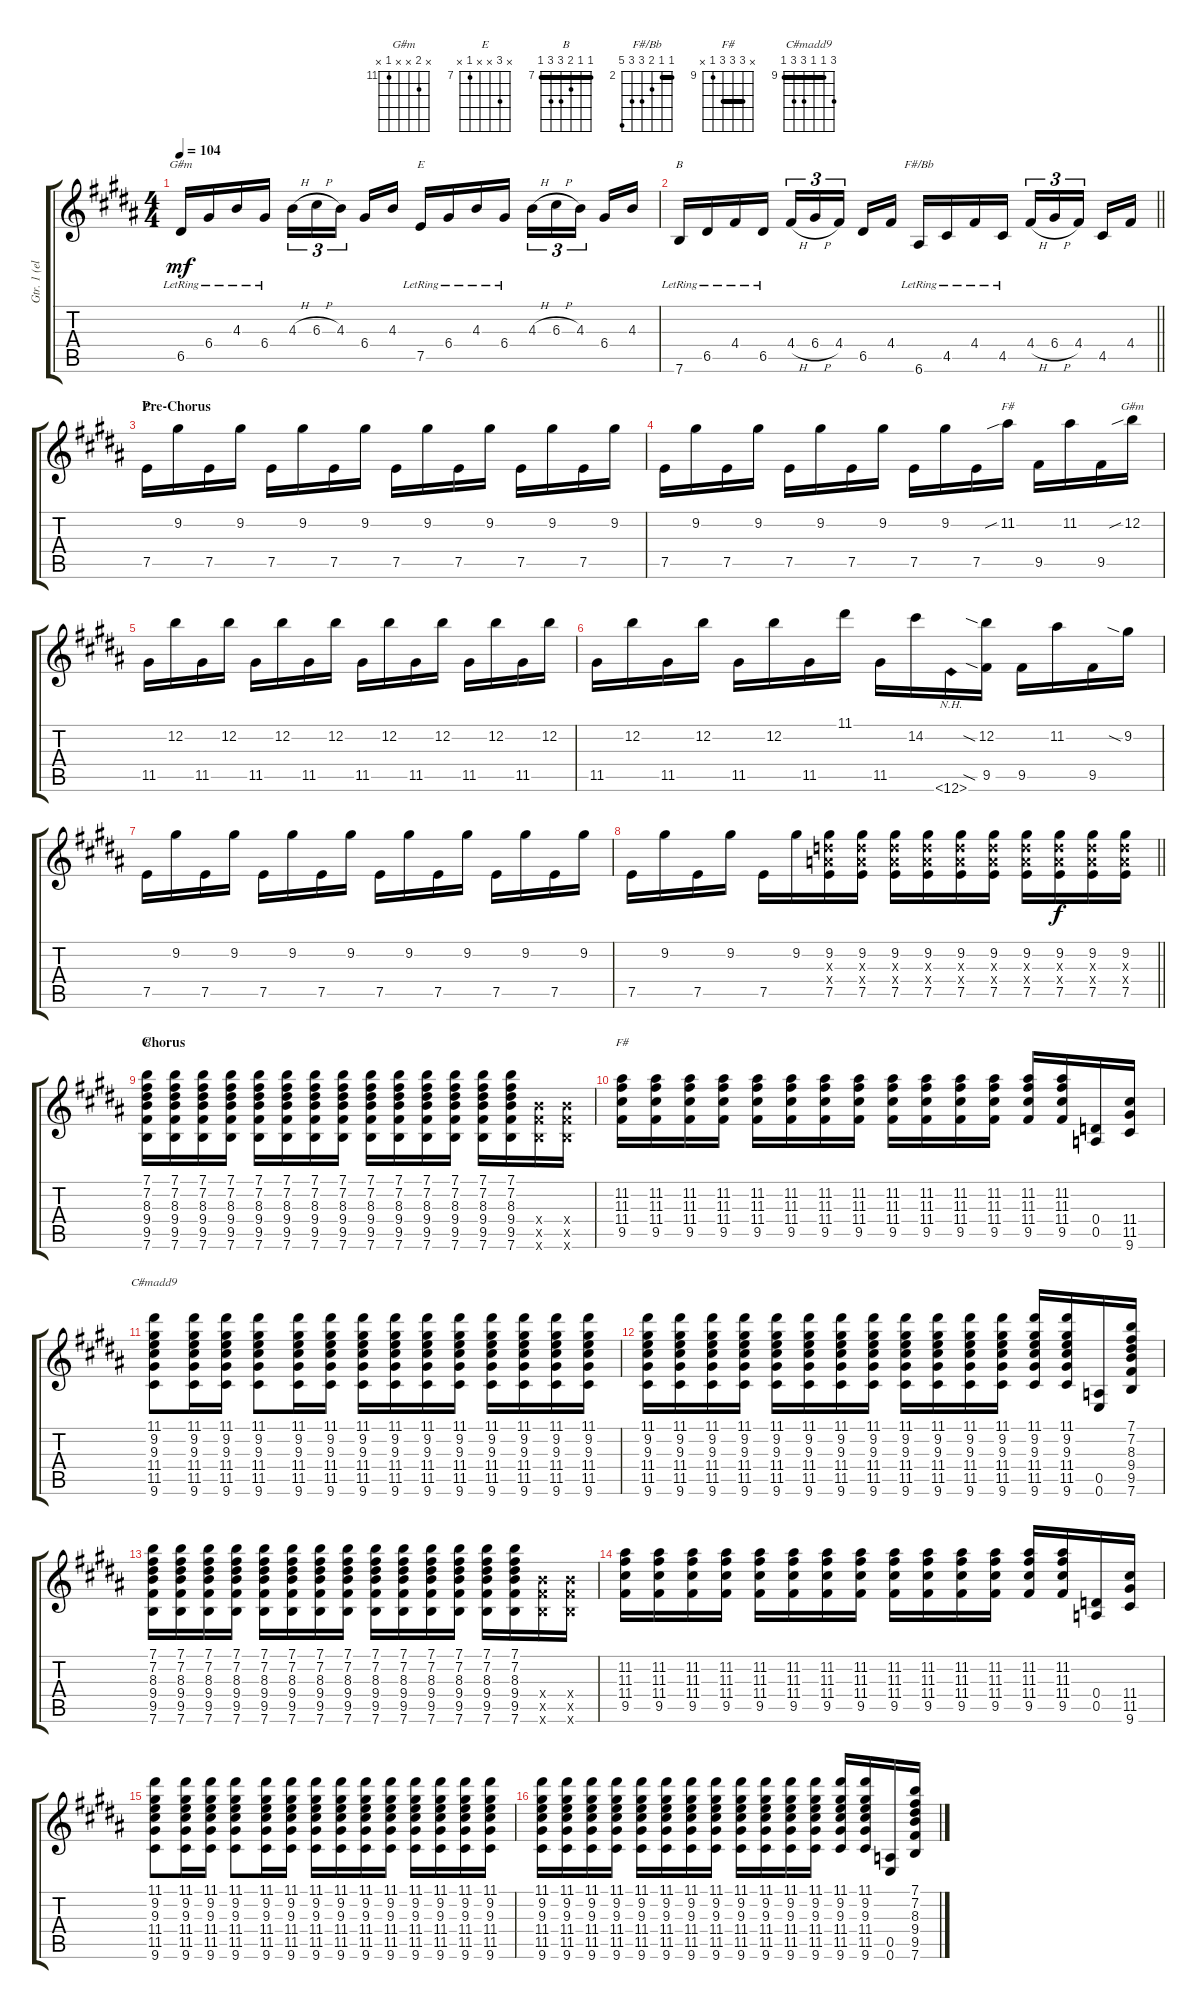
\track ("Gtr. 1 (elec.)" "Gtr. 1 (el") {instrument electricguitarclean}
\staff {score tabs}
\tuning (E4 B3 G3 D3 A2 E2) {hide}
\chord ("G#m" 4 4 4 6 6 4) {firstfret 4 barre 4}
\chord ("E" 4 5 4 6 7 x) {firstfret 4 barre 4}
\chord ("B" x 4 4 4 6 7) {firstfret 4 barre 4}
\chord ("F#/Bb" 2 2 3 4 4 6) {firstfret 2 barre 2}
\chord ("E" x 9 x x 7 x) {firstfret 7}
\chord ("F#" x 11 x x 9 x) {firstfret 9}
\chord ("G#m" x 12 x x 11 x) {firstfret 11}
\chord ("B" 7 7 8 9 9 7) {firstfret 7 barre 7}
\chord ("F#" x 11 11 11 9 x) {firstfret 9 barre 11}
\chord ("C#madd9" 11 9 9 11 11 9) {firstfret 9 barre 9}
\ts (4 4)
\tempo 104
\clef g2
\ks b
6.5{lr}.16{ch "G#m" dy mf} 6.4{lr}.16 4.3{lr}.16 6.4{lr}.16 4.3{h}.16{tu (3 2)} 6.3{h}.16{tu (3 2)} 4.3.16{tu (3 2) beam splitsecondary} 6.4.16 4.3.16 7.5{lr}.16{ch "E"} 6.4{lr}.16 4.3{lr}.16 6.4{lr}.16 4.3{h}.16{tu (3 2)} 6.3{h}.16{tu (3 2)} 4.3.16{tu (3 2) beam splitsecondary} 6.4.16 4.3.16 |
\barLineRight lightlight
7.6{lr}.16{ch "B"} 6.5{lr}.16 4.4{lr}.16 6.5{lr}.16 4.4{h}.16{tu (3 2)} 6.4{h}.16{tu (3 2)} 4.4.16{tu (3 2) beam splitsecondary} 6.5.16 4.4.16 6.6{lr}.16{ch "F#/Bb"} 4.5{lr}.16 4.4{lr}.16 4.5{lr}.16 4.4{h}.16{tu (3 2)} 6.4{h}.16{tu (3 2)} 4.4.16{tu (3 2) beam splitsecondary} 4.5.16 4.4.16 |
\section ("" "Pre-Chorus")
7.5.16{ch "E"} 9.2.16 7.5.16 9.2.16 7.5.16 9.2.16 7.5.16 9.2.16 7.5.16 9.2.16 7.5.16 9.2.16 7.5.16 9.2.16 7.5.16 9.2.16 |
7.5.16 9.2.16 7.5.16 9.2.16 7.5.16 9.2.16 7.5.16 9.2.16 7.5.16 9.2.16 7.5.16 11.2{sib}.16{ch "F#"} 9.5.16 11.2.16 9.5.16 12.2{sib}.16{ch "G#m"} |
11.5.16 12.2.16 11.5.16 12.2.16 11.5.16 12.2.16 11.5.16 12.2.16 11.5.16 12.2.16 11.5.16 12.2.16 11.5.16 12.2.16 11.5.16 12.2.16 |
11.5.16 12.2.16 11.5.16 12.2.16 11.5.16 12.2.16 11.5.16 11.1.16 11.5.16 14.2.16 12.6{nh}.16 (12.2{sia} 9.5{sia}).16 9.5.16 11.2.16 9.5.16 9.2{sia}.16 |
7.5.16 9.2.16 7.5.16 9.2.16 7.5.16 9.2.16 7.5.16 9.2.16 7.5.16 9.2.16 7.5.16 9.2.16 7.5.16 9.2.16 7.5.16 9.2.16 |
\barLineRight lightlight
7.5.16 9.2.16 7.5.16 9.2.16 7.5.16 9.2.16 (9.2 7.3{x} 7.4{x} 7.5).16 (9.2 7.3{x} 7.4{x} 7.5).16 (9.2 7.3{x} 7.4{x} 7.5).16 (9.2 7.3{x} 7.4{x} 7.5).16 (9.2 7.3{x} 7.4{x} 7.5).16 (9.2 7.3{x} 7.4{x} 7.5).16 (9.2 7.3{x} 7.4{x} 7.5).16 (9.2 7.3{x} 7.4{x} 7.5).16{dy f} (9.2 7.3{x} 7.4{x} 7.5).16 (9.2 7.3{x} 7.4{x} 7.5).16 |
\section ("" "Chorus")
(7.1 7.2 8.3 9.4 9.5 7.6).16{ch "B"} (7.1 7.2 8.3 9.4 9.5 7.6).16 (7.1 7.2 8.3 9.4 9.5 7.6).16 (7.1 7.2 8.3 9.4 9.5 7.6).16 (7.1 7.2 8.3 9.4 9.5 7.6).16 (7.1 7.2 8.3 9.4 9.5 7.6).16 (7.1 7.2 8.3 9.4 9.5 7.6).16 (7.1 7.2 8.3 9.4 9.5 7.6).16 (7.1 7.2 8.3 9.4 9.5 7.6).16 (7.1 7.2 8.3 9.4 9.5 7.6).16 (7.1 7.2 8.3 9.4 9.5 7.6).16 (7.1 7.2 8.3 9.4 9.5 7.6).16 (7.1 7.2 8.3 9.4 9.5 7.6).16 (7.1 7.2 8.3 9.4 9.5 7.6).16 (9.4{x} 9.5{x} 7.6{x}).16 (9.4{x} 9.5{x} 7.6{x}).16 |
(11.2 11.3 11.4 9.5).16{ch "F#"} (11.2 11.3 11.4 9.5).16 (11.2 11.3 11.4 9.5).16 (11.2 11.3 11.4 9.5).16 (11.2 11.3 11.4 9.5).16 (11.2 11.3 11.4 9.5).16 (11.2 11.3 11.4 9.5).16 (11.2 11.3 11.4 9.5).16 (11.2 11.3 11.4 9.5).16 (11.2 11.3 11.4 9.5).16 (11.2 11.3 11.4 9.5).16 (11.2 11.3 11.4 9.5).16 (11.2 11.3 11.4 9.5).16 (11.2 11.3 11.4 9.5).16 (0.4 0.5).16 (11.4 11.5 9.6).16 |
(11.1 9.2 9.3 11.4 11.5 9.6).8{ch "C#madd9"} (11.1 9.2 9.3 11.4 11.5 9.6).16 (11.1 9.2 9.3 11.4 11.5 9.6).16 (11.1 9.2 9.3 11.4 11.5 9.6).8 (11.1 9.2 9.3 11.4 11.5 9.6).16 (11.1 9.2 9.3 11.4 11.5 9.6).16 (11.1 9.2 9.3 11.4 11.5 9.6).16 (11.1 9.2 9.3 11.4 11.5 9.6).16 (11.1 9.2 9.3 11.4 11.5 9.6).16 (11.1 9.2 9.3 11.4 11.5 9.6).16 (11.1 9.2 9.3 11.4 11.5 9.6).16 (11.1 9.2 9.3 11.4 11.5 9.6).16 (11.1 9.2 9.3 11.4 11.5 9.6).16 (11.1 9.2 9.3 11.4 11.5 9.6).16 |
(11.1 9.2 9.3 11.4 11.5 9.6).16 (11.1 9.2 9.3 11.4 11.5 9.6).16 (11.1 9.2 9.3 11.4 11.5 9.6).16 (11.1 9.2 9.3 11.4 11.5 9.6).16 (11.1 9.2 9.3 11.4 11.5 9.6).16 (11.1 9.2 9.3 11.4 11.5 9.6).16 (11.1 9.2 9.3 11.4 11.5 9.6).16 (11.1 9.2 9.3 11.4 11.5 9.6).16 (11.1 9.2 9.3 11.4 11.5 9.6).16 (11.1 9.2 9.3 11.4 11.5 9.6).16 (11.1 9.2 9.3 11.4 11.5 9.6).16 (11.1 9.2 9.3 11.4 11.5 9.6).16 (11.1 9.2 9.3 11.4 11.5 9.6).16 (11.1 9.2 9.3 11.4 11.5 9.6).16 (0.5 0.6).16 (7.1 7.2 8.3 9.4 9.5 7.6).16 |
(7.1 7.2 8.3 9.4 9.5 7.6).16 (7.1 7.2 8.3 9.4 9.5 7.6).16 (7.1 7.2 8.3 9.4 9.5 7.6).16 (7.1 7.2 8.3 9.4 9.5 7.6).16 (7.1 7.2 8.3 9.4 9.5 7.6).16 (7.1 7.2 8.3 9.4 9.5 7.6).16 (7.1 7.2 8.3 9.4 9.5 7.6).16 (7.1 7.2 8.3 9.4 9.5 7.6).16 (7.1 7.2 8.3 9.4 9.5 7.6).16 (7.1 7.2 8.3 9.4 9.5 7.6).16 (7.1 7.2 8.3 9.4 9.5 7.6).16 (7.1 7.2 8.3 9.4 9.5 7.6).16 (7.1 7.2 8.3 9.4 9.5 7.6).16 (7.1 7.2 8.3 9.4 9.5 7.6).16 (9.4{x} 9.5{x} 7.6{x}).16 (9.4{x} 9.5{x} 7.6{x}).16 |
(11.2 11.3 11.4 9.5).16 (11.2 11.3 11.4 9.5).16 (11.2 11.3 11.4 9.5).16 (11.2 11.3 11.4 9.5).16 (11.2 11.3 11.4 9.5).16 (11.2 11.3 11.4 9.5).16 (11.2 11.3 11.4 9.5).16 (11.2 11.3 11.4 9.5).16 (11.2 11.3 11.4 9.5).16 (11.2 11.3 11.4 9.5).16 (11.2 11.3 11.4 9.5).16 (11.2 11.3 11.4 9.5).16 (11.2 11.3 11.4 9.5).16 (11.2 11.3 11.4 9.5).16 (0.4 0.5).16 (11.4 11.5 9.6).16 |
(11.1 9.2 9.3 11.4 11.5 9.6).8 (11.1 9.2 9.3 11.4 11.5 9.6).16 (11.1 9.2 9.3 11.4 11.5 9.6).16 (11.1 9.2 9.3 11.4 11.5 9.6).8 (11.1 9.2 9.3 11.4 11.5 9.6).16 (11.1 9.2 9.3 11.4 11.5 9.6).16 (11.1 9.2 9.3 11.4 11.5 9.6).16 (11.1 9.2 9.3 11.4 11.5 9.6).16 (11.1 9.2 9.3 11.4 11.5 9.6).16 (11.1 9.2 9.3 11.4 11.5 9.6).16 (11.1 9.2 9.3 11.4 11.5 9.6).16 (11.1 9.2 9.3 11.4 11.5 9.6).16 (11.1 9.2 9.3 11.4 11.5 9.6).16 (11.1 9.2 9.3 11.4 11.5 9.6).16 |
(11.1 9.2 9.3 11.4 11.5 9.6).16 (11.1 9.2 9.3 11.4 11.5 9.6).16 (11.1 9.2 9.3 11.4 11.5 9.6).16 (11.1 9.2 9.3 11.4 11.5 9.6).16 (11.1 9.2 9.3 11.4 11.5 9.6).16 (11.1 9.2 9.3 11.4 11.5 9.6).16 (11.1 9.2 9.3 11.4 11.5 9.6).16 (11.1 9.2 9.3 11.4 11.5 9.6).16 (11.1 9.2 9.3 11.4 11.5 9.6).16 (11.1 9.2 9.3 11.4 11.5 9.6).16 (11.1 9.2 9.3 11.4 11.5 9.6).16 (11.1 9.2 9.3 11.4 11.5 9.6).16 (11.1 9.2 9.3 11.4 11.5 9.6).16 (11.1 9.2 9.3 11.4 11.5 9.6).16 (0.5 0.6).16 (7.1 7.2 8.3 9.4 9.5 7.6).16
